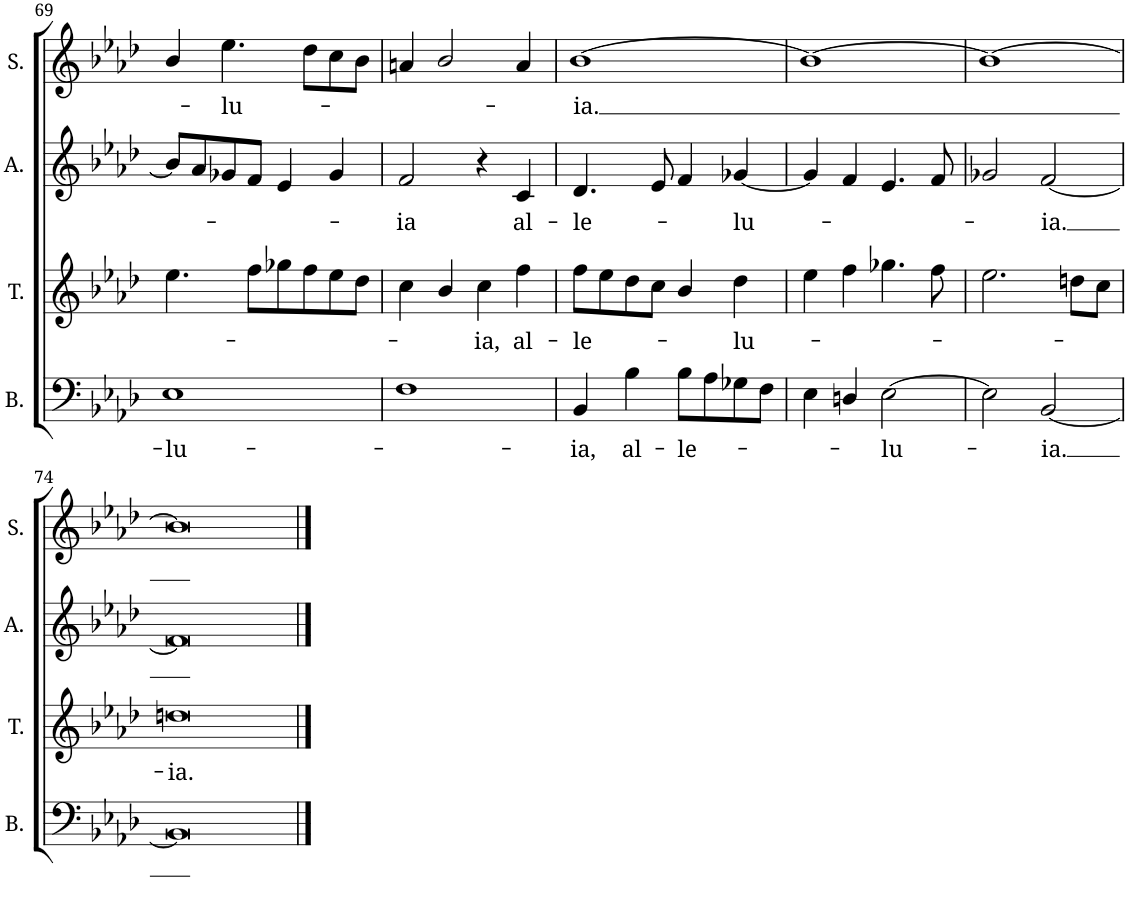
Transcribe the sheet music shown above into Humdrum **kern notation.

**kern	**text	**kern	**text	**kern	**text	**kern	**text
*part4	*part4	*part3	*part3	*part2	*part2	*part1	*part1
*staff4	*staff4	*staff3	*staff3	*staff2	*staff2	*staff1	*staff1
*I"Basse	*	*I"Tenor	*	*I"Alto	*	*I"Soprano	*
*I'B.	*	*I'T.	*	*I'A.	*	*I'S.	*
!!LO:PB:g=z
*clefF4	*	*clefG2	*	*clefG2	*	*clefG2	*
*k[b-e-a-d-]	*	*k[b-e-a-d-]	*	*k[b-e-a-d-]	*	*k[b-e-a-d-]	*
*M4/4	*	*M4/4	*	*M4/4	*	*M4/4	*
*met(c)	*	*met(c)	*	*met(c)	*	*met(c)	*
=69	=69	=69	=69	=69	=69	=69	=69
!	!LO:LY:b	!	!	!	!	!	!
1E-	-lu-	4.ee-\	.	8b-/L]	.	4b-/	.
.	.	.	.	8a-/	.	.	.
!	!	!	!	!	!	!	!LO:LY:b
.	.	.	.	8g-X/	.	4.ee-\	-lu-
.	.	8ff\L	.	8f/J	.	.	.
.	.	8gg-X\	.	4e-/	.	.	.
.	.	8ff\	.	.	.	8dd-\L	.
.	.	8ee-\	.	4g-/	.	8cc\	.
.	.	8dd-\J	.	.	.	8b-\J	.
=70	=70	=70	=70	=70	=70	=70	=70
!	!	!	!	!	!LO:LY:b	!	!
1F	.	4cc\	.	2f/	-ia	4an/	.
.	.	4b-/	.	.	.	2b-/	.
!	!	!	!LO:LY:b	!	!	!	!
.	.	4cc\	-ia,	4r	.	.	.
!	!	!	!LO:LY:b	!	!LO:LY:b	!	!
.	.	4ff\	al-	4c/	al-	4a/	.
=71	=71	=71	=71	=71	=71	=71	=71
!	!LO:LY:b	!	!LO:LY:b	!	!LO:LY:b	!	!LO:LY:b
4BB-/	-ia,	8ff\L	-le-	4.d-/	-le-	[1b-	-ia.
.	.	8ee-\	.	.	.	.	.
!	!LO:LY:b	!	!	!	!	!	!
4B-\	al-	8dd-\	.	.	.	.	.
.	.	8cc\J	.	8e-/	.	.	.
!	!LO:LY:b	!	!	!	!	!	!
8B-\L	-le-	4b-/	.	4f/	.	.	.
8A-\	.	.	.	.	.	.	.
!	!	!	!LO:LY:b	!	!LO:LY:b	!	!
8G-X\	.	4dd-\	-lu-	[4g-X/	-lu-	.	.
8F\J	.	.	.	.	.	.	.
=72	=72	=72	=72	=72	=72	=72	=72
4E-\	.	4ee-\	.	4g-/]	.	1b-_	.
4Dn/	.	4ff\	.	4f/	.	.	.
!	!LO:LY:b	!	!	!	!	!	!
[2E-\	-lu-	4.gg-X\	.	4.e-/	.	.	.
.	.	8ff\	.	8f/	.	.	.
=73	=73	=73	=73	=73	=73	=73	=73
2E-\]	.	2.ee-\	.	2g-X/	.	1b-_	.
!	!LO:LY:b	!	!	!	!LO:LY:b	!	!
[2BB-/	-ia.	.	.	[2f/	-ia.	.	.
.	.	8ddn\L	.	.	.	.	.
.	.	8cc\J	.	.	.	.	.
!!LO:LB:g=z
=74	=74	=74	=74	=74	=74	=74	=74
!	!	!	!LO:LY:b	!	!	!	!
1BB-_	.	[1ddn	-ia.	1f_	.	1b-_	.
==75	==75	==75	==75	==75	==75	==75	==75
1BB-]	.	1dd]	.	1f]	.	1b-]	.
=	=	=	=	=	=	=	=
*-	*-	*-	*-	*-	*-	*-	*-
